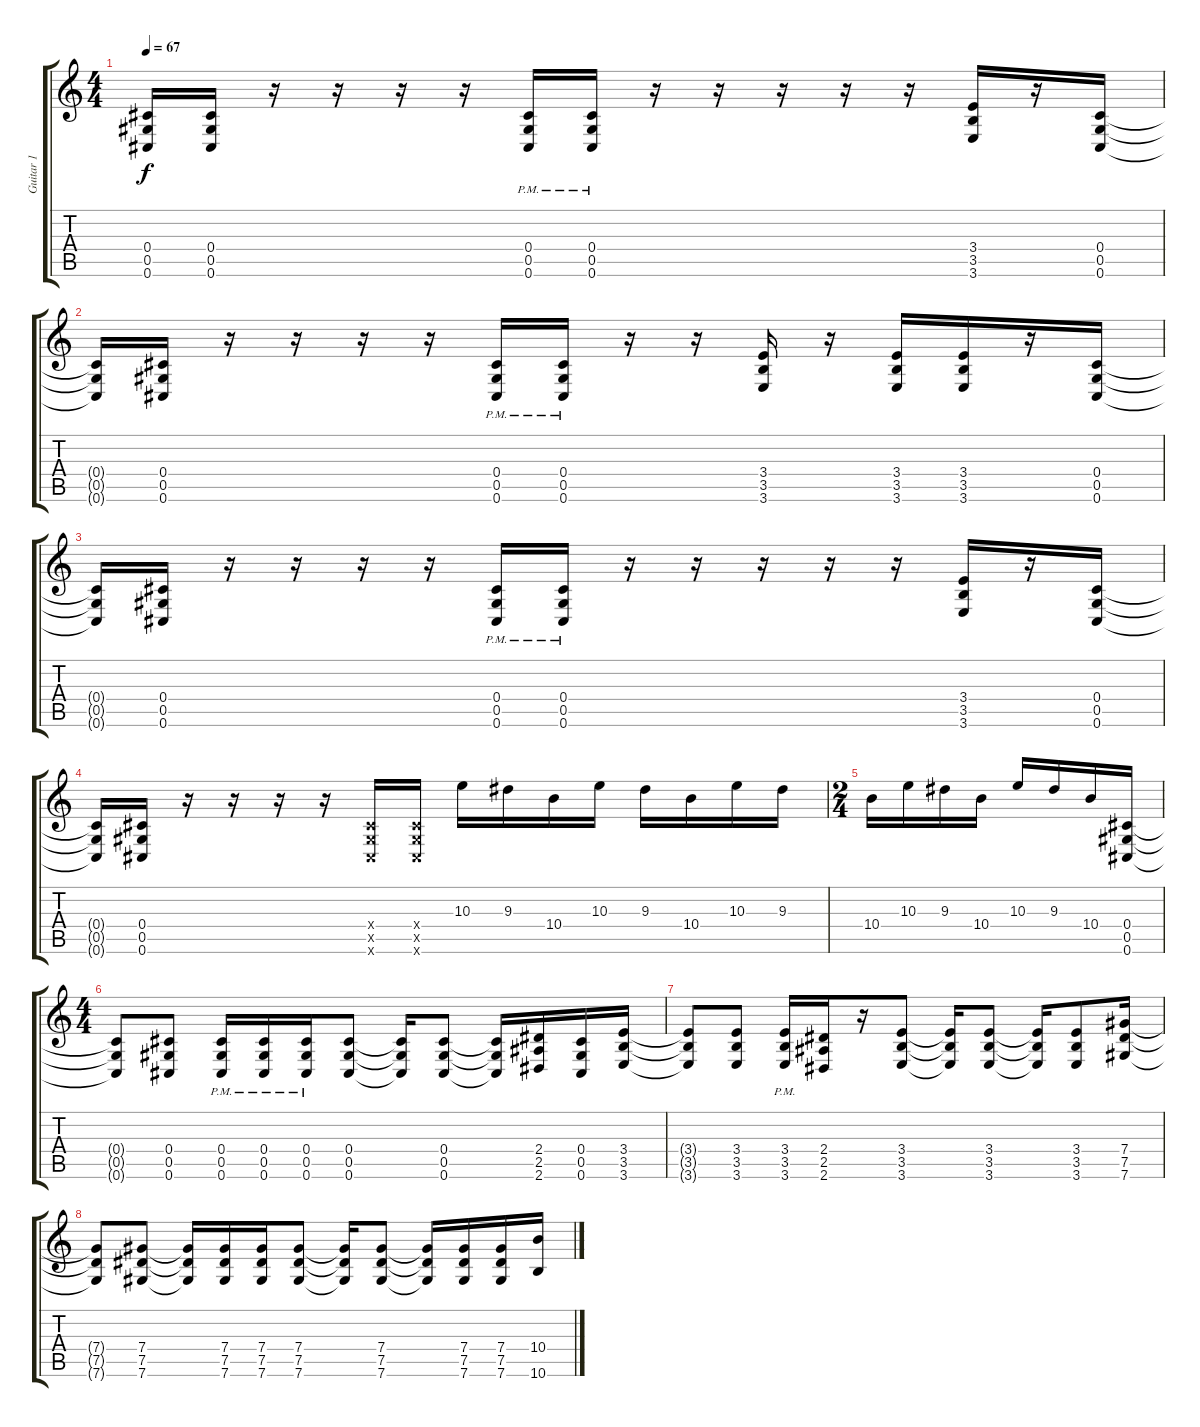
\track ("Guitar 1" "Guitar 1") {instrument overdrivenguitar}
\staff {score tabs}
\tuning (Eb4 Bb3 Gb3 Db3 Ab2 Db2) {hide}
\ts (4 4)
\tempo 67
\clef g2
\ks c
(0.4{t} 0.5{t} 0.6{t}).16{dy f} (0.4 0.5 0.6).16 r.16 r.16 r.16 r.16 (0.4{pm} 0.5{pm} 0.6{pm}).16 (0.4{pm} 0.5{pm} 0.6{pm}).16 r.16 r.16 r.16 r.16 r.16 (3.4 3.5 3.6).16 r.16 (0.4 0.5 0.6).16 |
(0.4{t} 0.5{t} 0.6{t}).16 (0.4 0.5 0.6).16 r.16 r.16 r.16 r.16 (0.4{pm} 0.5{pm} 0.6{pm}).16 (0.4{pm} 0.5{pm} 0.6{pm}).16 r.16 r.16 (3.4 3.5 3.6).16 r.16 (3.4 3.5 3.6).16 (3.4 3.5 3.6).16 r.16 (0.4 0.5 0.6).16 |
(0.4{t} 0.5{t} 0.6{t}).16 (0.4 0.5 0.6).16 r.16 r.16 r.16 r.16 (0.4{pm} 0.5{pm} 0.6{pm}).16 (0.4{pm} 0.5{pm} 0.6{pm}).16 r.16 r.16 r.16 r.16 r.16 (3.4 3.5 3.6).16 r.16 (0.4 0.5 0.6).16 |
(0.4{t} 0.5{t} 0.6{t}).16 (0.4 0.5 0.6).16 r.16 r.16 r.16 r.16 (0.4{x} 0.5{x} 0.6{x}).16 (0.4{x} 0.5{x} 0.6{x}).16 10.3.16 9.3.16 10.4.16 10.3.16 9.3.16 10.4.16 10.3.16 9.3.16 |
\ts (2 4)
10.4.16 10.3.16 9.3.16 10.4.16 10.3.16 9.3.16 10.4.16 (0.4 0.5 0.6).16 |
\ts (4 4)
(0.4{t} 0.5{t} 0.6{t}).8 (0.4 0.5 0.6).8 (0.4{pm} 0.5{pm} 0.6{pm}).16 (0.4{pm} 0.5{pm} 0.6{pm}).16 (0.4{pm} 0.5{pm} 0.6{pm}).16 (0.4 0.5 0.6).8 (0.4{t} 0.5{t} 0.6{t}).16 (0.4 0.5 0.6).8 (0.4{t} 0.5{t} 0.6{t}).16 (2.4 2.5 2.6).16 (0.4 0.5 0.6).16 (3.4 3.5 3.6).16 |
(3.4{t} 3.5{t} 3.6{t}).8 (3.4 3.5 3.6).8 (3.4{pm} 3.5{pm} 3.6{pm}).16 (2.4 2.5 2.6).16 r.16 (3.4 3.5 3.6).8 (3.4{t} 3.5{t} 3.6{t}).16 (3.4 3.5 3.6).8 (3.4{t} 3.5{t} 3.6{t}).16 (3.4 3.5 3.6).8 (7.4 7.5 7.6).16 |
(7.4{t} 7.5{t} 7.6{t}).8 (7.4 7.5 7.6).8 (7.4{t} 7.5{t} 7.6{t}).16 (7.4 7.5 7.6).16 (7.4 7.5 7.6).16 (7.4 7.5 7.6).8 (7.4{t} 7.5{t} 7.6{t}).16 (7.4 7.5 7.6).8 (7.4{t} 7.5{t} 7.6{t}).16 (7.4 7.5 7.6).16 (7.4 7.5 7.6).16 (10.4 10.6).16
